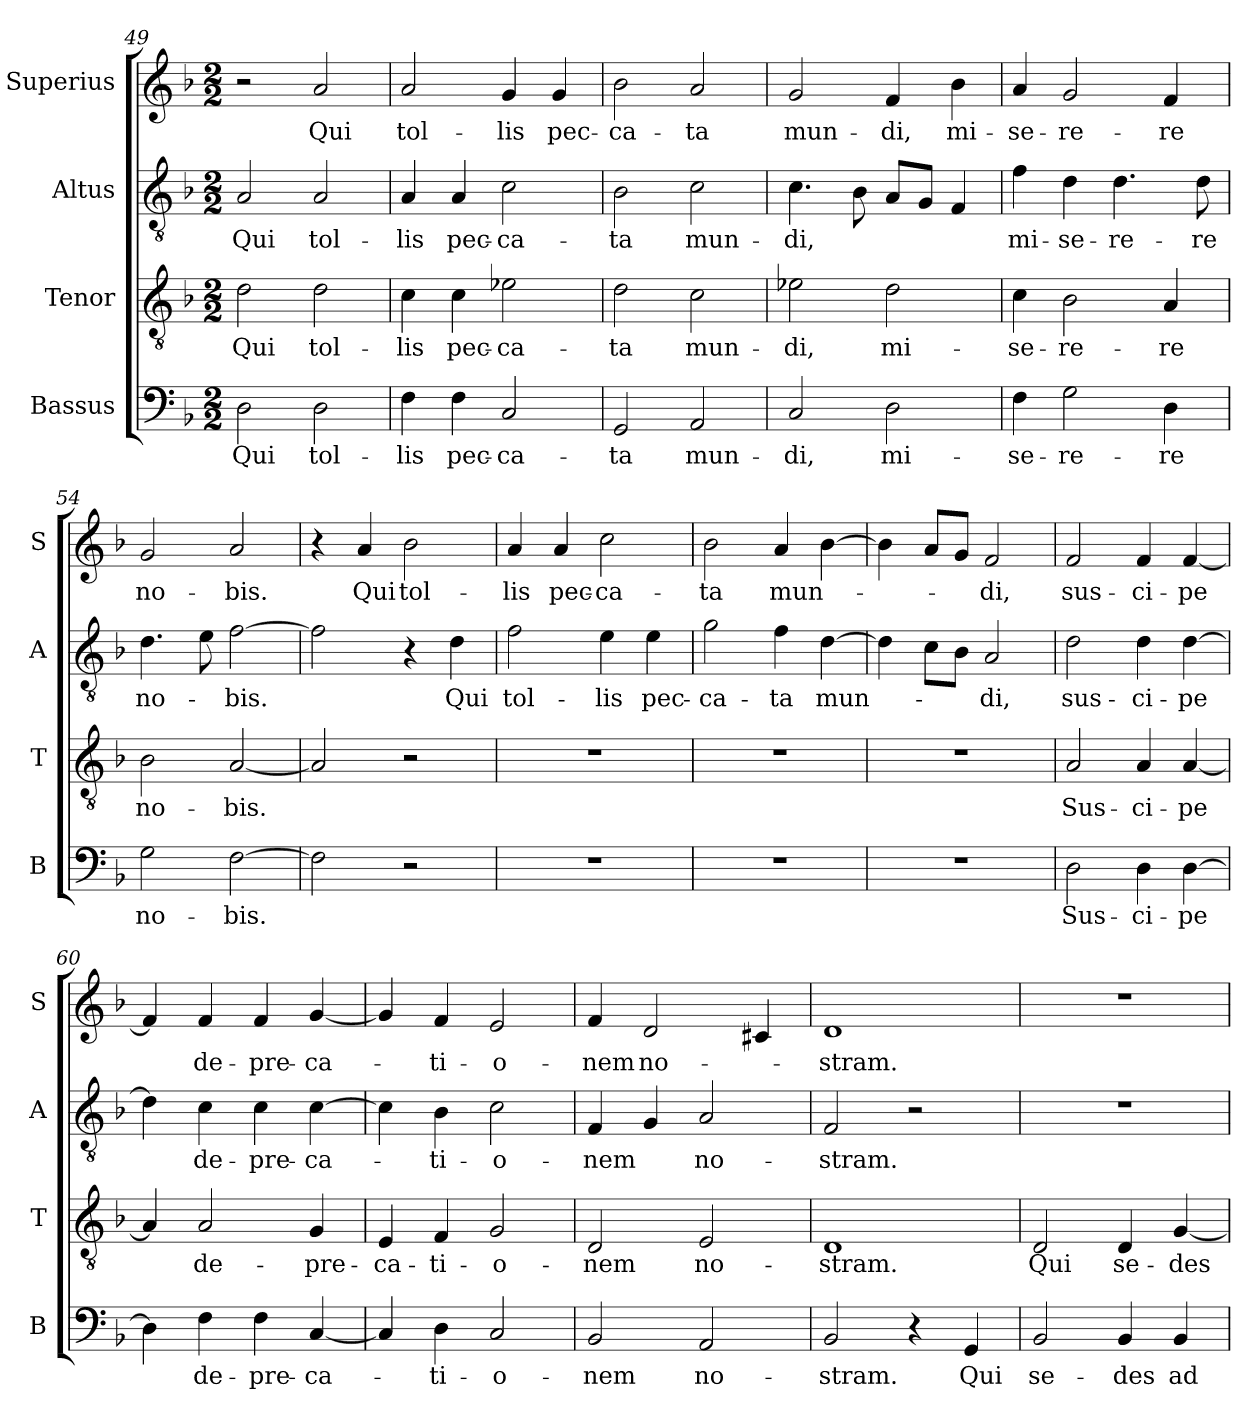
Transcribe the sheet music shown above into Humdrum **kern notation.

**kern	**text	**kern	**text	**kern	**text	**kern	**text
*part4	*part4	*part3	*part3	*part2	*part2	*part1	*part1
*staff4	*staff4	*staff3	*staff3	*staff2	*staff2	*staff1	*staff1
*I"Bassus	*	*I"Tenor	*	*I"Altus	*	*I"Superius	*
*I'B	*	*I'T	*	*I'A	*	*I'S	*
*clefF4	*	*clefGv2	*	*clefGv2	*	*clefG2	*
*k[b-]	*	*k[b-]	*	*k[b-]	*	*k[b-]	*
*M2/2	*	*M2/2	*	*M2/2	*	*M2/2	*
=49	=49	=49	=49	=49	=49	=49	=49
2D	Qui	2d	Qui	2A	Qui	2r	.
2D	tol-	2d	tol-	2A	tol-	2a	Qui
=50	=50	=50	=50	=50	=50	=50	=50
4F	-lis	4c	-lis	4A	-lis	2a	tol-
4F	pec-	4c	pec-	4A	pec-	.	.
2C	-ca-	2e-X	-ca-	2c	-ca-	4g	-lis
.	.	.	.	.	.	4g	pec-
=51	=51	=51	=51	=51	=51	=51	=51
2GG	-ta	2d	-ta	2B-	-ta	2b-	-ca-
2AA	mun-	2c	mun-	2c	mun-	2a	-ta
=52	=52	=52	=52	=52	=52	=52	=52
2C	-di,	2e-X	-di,	4.c	-di,	2g	mun-
.	.	.	.	8B-	.	.	.
2D	mi-	2d	mi-	8AL	.	4f	-di,
.	.	.	.	8GJ	.	.	.
.	.	.	.	4F	.	4b-	mi-
=53	=53	=53	=53	=53	=53	=53	=53
4F	-se-	4c	-se-	4f	mi-	4a	-se-
2G	-re-	2B-	-re-	4d	-se-	2g	-re-
.	.	.	.	4.d	-re-	.	.
4D	-re	4A	-re	.	.	4f	-re
.	.	.	.	8d	-re	.	.
=54	=54	=54	=54	=54	=54	=54	=54
2G	no-	2B-	no-	4.d	no-	2g	no-
.	.	.	.	8e	.	.	.
[2F	-bis.	[2A	-bis.	[2f	-bis.	2a	-bis.
=55	=55	=55	=55	=55	=55	=55	=55
2F]	.	2A]	.	2f]	.	4r	.
.	.	.	.	.	.	4a	Qui
2r	.	2r	.	4r	.	2b-	tol-
.	.	.	.	4d	Qui	.	.
=56	=56	=56	=56	=56	=56	=56	=56
1r	.	1r	.	2f	tol-	4a	-lis
.	.	.	.	.	.	4a	pec-
.	.	.	.	4e	-lis	2cc	-ca-
.	.	.	.	4e	pec-	.	.
=57	=57	=57	=57	=57	=57	=57	=57
1r	.	1r	.	2g	-ca-	2b-	-ta
.	.	.	.	4f	-ta	4a	mun-
.	.	.	.	[4d	mun-	[4b-	.
=58	=58	=58	=58	=58	=58	=58	=58
1r	.	1r	.	4d]	.	4b-]	.
.	.	.	.	8cL	.	8aL	.
.	.	.	.	8B-J	.	8gJ	.
.	.	.	.	2A	-di,	2f	-di,
=59	=59	=59	=59	=59	=59	=59	=59
2D	Sus-	2A	Sus-	2d	sus-	2f	sus-
4D	-ci-	4A	-ci-	4d	-ci-	4f	-ci-
[4D	-pe	[4A	-pe	[4d	-pe	[4f	-pe
=60	=60	=60	=60	=60	=60	=60	=60
4D]	.	4A]	.	4d]	.	4f]	.
4F	de-	2A	de-	4c	de-	4f	de-
4F	-pre-	.	.	4c	-pre-	4f	-pre-
[4C	-ca-	4G	-pre-	[4c	-ca-	[4g	-ca-
=61	=61	=61	=61	=61	=61	=61	=61
4C]	.	4E	-ca-	4c]	.	4g]	.
4D	-ti-	4F	-ti-	4B-	-ti-	4f	-ti-
2C	-o-	2G	-o-	2c	-o-	2e	-o-
=62	=62	=62	=62	=62	=62	=62	=62
2BB-	-nem	2D	-nem	4F	-nem	4f	-nem
.	.	.	.	4G	.	2d	no-
2AA	no-	2E	no-	2A	no-	.	.
.	.	.	.	.	.	4c#X	.
=63	=63	=63	=63	=63	=63	=63	=63
2BB-	-stram.	1D	-stram.	2F	-stram.	1d	-stram.
4r	.	.	.	2r	.	.	.
4GG	Qui	.	.	.	.	.	.
=64	=64	=64	=64	=64	=64	=64	=64
2BB-	se-	2D	Qui	1r	.	1r	.
4BB-	-des	4D	se-	.	.	.	.
4BB-	ad	[4G	-des	.	.	.	.
=	=	=	=	=	=	=	=
*-	*-	*-	*-	*-	*-	*-	*-
